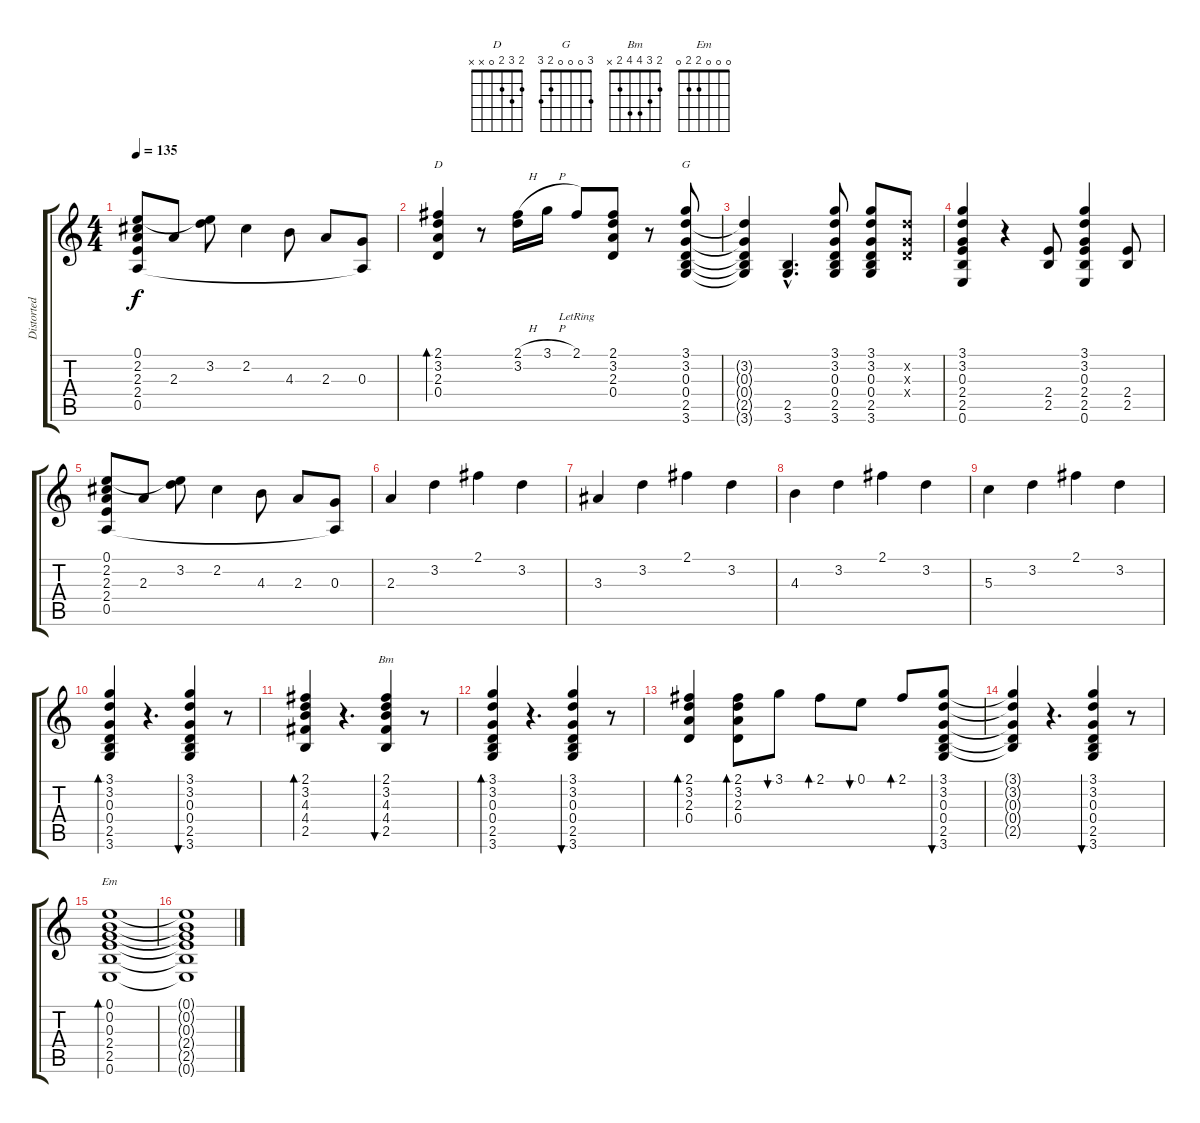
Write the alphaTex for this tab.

\track ("Distorted Guitar" "Distorted ") {instrument overdrivenguitar}
\staff {score tabs}
\tuning (E4 B3 G3 D3 A2 E2) {hide}
\chord ("D" 2 3 2 0 x x)
\chord ("G" 3 0 0 0 2 3)
\chord ("Bm" 2 3 4 4 2 x)
\chord ("Em" 0 0 0 2 2 0)
\ts (4 4)
\tempo 135
\clef g2
\ks c
(0.1 2.2 2.3 2.4 0.5).8{dy f} 2.3.8 (0.1{t} 3.2).8 2.2.4 4.3.8 2.3.8 (0.3 0.5{t}).8 |
(2.1 3.2 2.3 0.4).4{bd 240 ch "D"} r.8 (2.1{h} 3.2).16 3.1{h}.16 2.1{lr}.8 (2.1 3.2 2.3 0.4).8 r.8 (3.1 3.2 0.3 0.4 2.5 3.6).8{ch "G"} |
(3.2{t} 0.3{t} 0.4{t} 2.5{t} 3.6{t}).4 (2.5{hac} 3.6{hac}).4{d} (3.1 3.2 0.3 0.4 2.5 3.6).8 (3.1 3.2 0.3 0.4 2.5 3.6).8 (3.2{x} 0.3{x} 0.4{x}).8 |
(3.1 3.2 0.3 2.4 2.5 0.6).4 r.4 (2.4 2.5).8 (3.1 3.2 0.3 2.4 2.5 0.6).4 (2.4 2.5).8 |
(0.1 2.2 2.3 2.4 0.5).8 2.3.8 (0.1{t} 3.2).8 2.2.4 4.3.8 2.3.8 (0.3 0.5{t}).8 |
2.3.4 3.2.4 2.1.4 3.2.4 |
3.3.4 3.2.4 2.1.4 3.2.4 |
4.3.4 3.2.4 2.1.4 3.2.4 |
5.3.4 3.2.4 2.1.4 3.2.4 |
(3.1 3.2 0.3 0.4 2.5 3.6).4{bd 120} r.4{d} (3.1 3.2 0.3 0.4 2.5 3.6).4{bu 60} r.8 |
(2.1 3.2 4.3 4.4 2.5).4{bd 60} r.4{d} (2.1 3.2 4.3 4.4 2.5).4{bu 60 ch "Bm"} r.8 |
(3.1 3.2 0.3 0.4 2.5 3.6).4{bd 60} r.4{d} (3.1 3.2 0.3 0.4 2.5 3.6).4{bu 60} r.8 |
(2.1 3.2 2.3 0.4).4{bd 60} (2.1 3.2 2.3 0.4).8{bd 120} 3.1.8{bu 120} 2.1.8{bd 120} 0.1.8{bu 120} 2.1.8{bd 120} (3.1 3.2 0.3 0.4 2.5 3.6).8{bu 60} |
(3.1{t} 3.2{t} 0.3{t} 0.4{t} 2.5{t}).4 r.4{d} (3.1 3.2 0.3 0.4 2.5 3.6).4{bu 60} r.8 |
(0.1 0.2 0.3 2.4 2.5 0.6).1{bd 60 ch "Em"} |
(0.1{t} 0.2{t} 0.3{t} 2.4{t} 2.5{t} 0.6{t}).1
